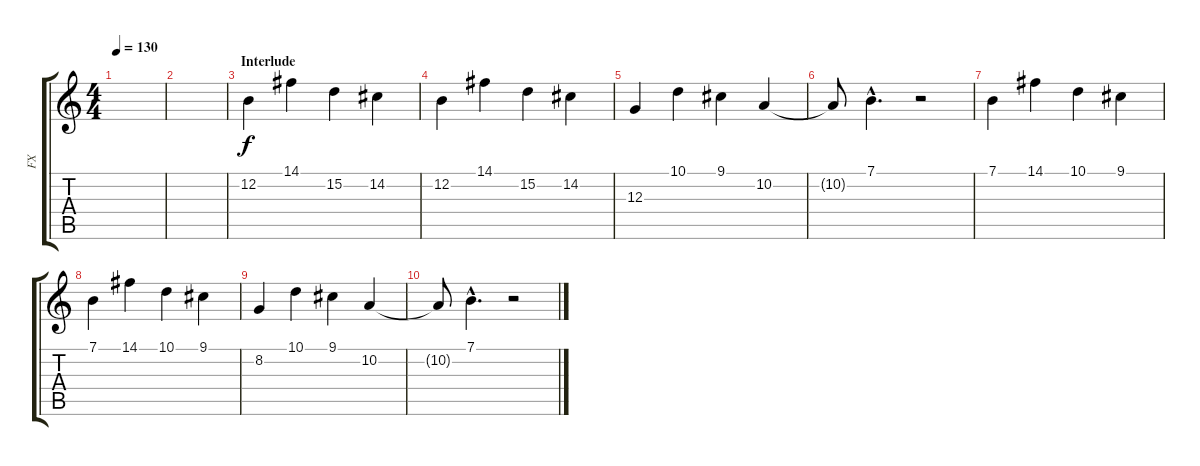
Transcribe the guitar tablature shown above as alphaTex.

\track ("FX" "FX") {instrument pad2warm}
\staff {score tabs}
\tuning (E4 B3 G3 D3 A2 E2) {hide}
\ts (4 4)
\tempo 130
\clef g2
\ks c
|
|
\section ("" "Interlude")
12.2.4{instrument pad2warm} 14.1.4 15.2.4 14.2.4 |
12.2.4 14.1.4 15.2.4 14.2.4 |
12.3.4 10.1.4 9.1.4 10.2.4 |
10.2{t}.8 7.1{hac}.4{d} r.2 |
7.1.4 14.1.4 10.1.4 9.1.4 |
7.1.4 14.1.4 10.1.4 9.1.4 |
8.2.4 10.1.4 9.1.4 10.2.4 |
10.2{t}.8 7.1{hac}.4{d} r.2
